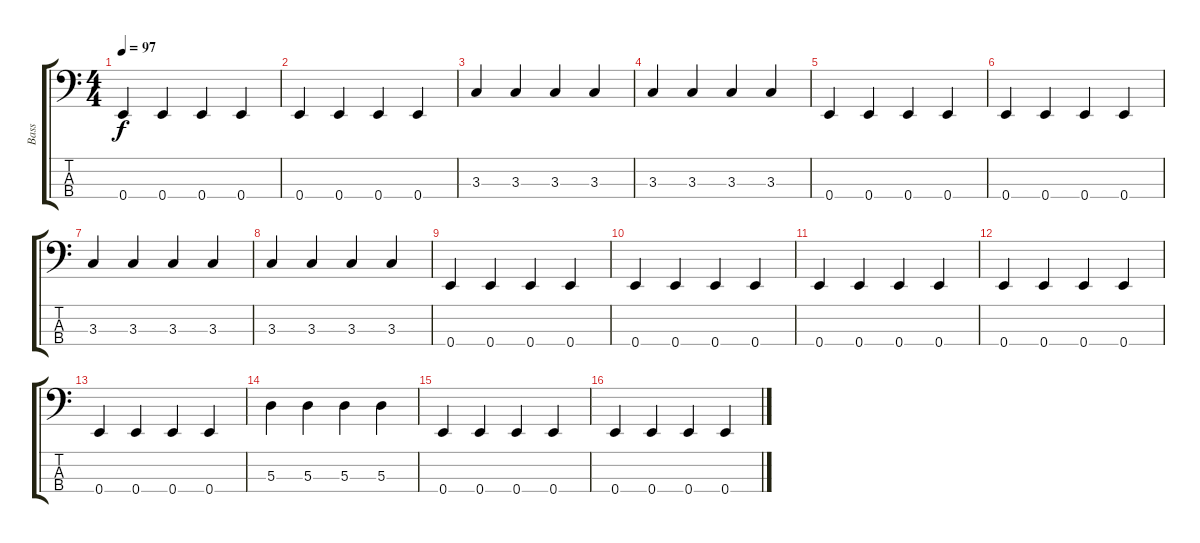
\track ("Bass" "Bass") {instrument electricbasspick}
\staff {score tabs}
\tuning (G2 D2 A1 E1) {hide}
\ts (4 4)
\tempo 97
\clef f4
\ks c
0.4.4{dy f} 0.4.4 0.4.4 0.4.4 |
0.4.4 0.4.4 0.4.4 0.4.4 |
3.3.4 3.3.4 3.3.4 3.3.4 |
3.3.4 3.3.4 3.3.4 3.3.4 |
0.4.4 0.4.4 0.4.4 0.4.4 |
0.4.4 0.4.4 0.4.4 0.4.4 |
3.3.4 3.3.4 3.3.4 3.3.4 |
3.3.4 3.3.4 3.3.4 3.3.4 |
0.4.4 0.4.4 0.4.4 0.4.4 |
0.4.4 0.4.4 0.4.4 0.4.4 |
0.4.4 0.4.4 0.4.4 0.4.4 |
0.4.4 0.4.4 0.4.4 0.4.4 |
0.4.4 0.4.4 0.4.4 0.4.4 |
5.3.4 5.3.4 5.3.4 5.3.4 |
0.4.4 0.4.4 0.4.4 0.4.4 |
0.4.4 0.4.4 0.4.4 0.4.4
